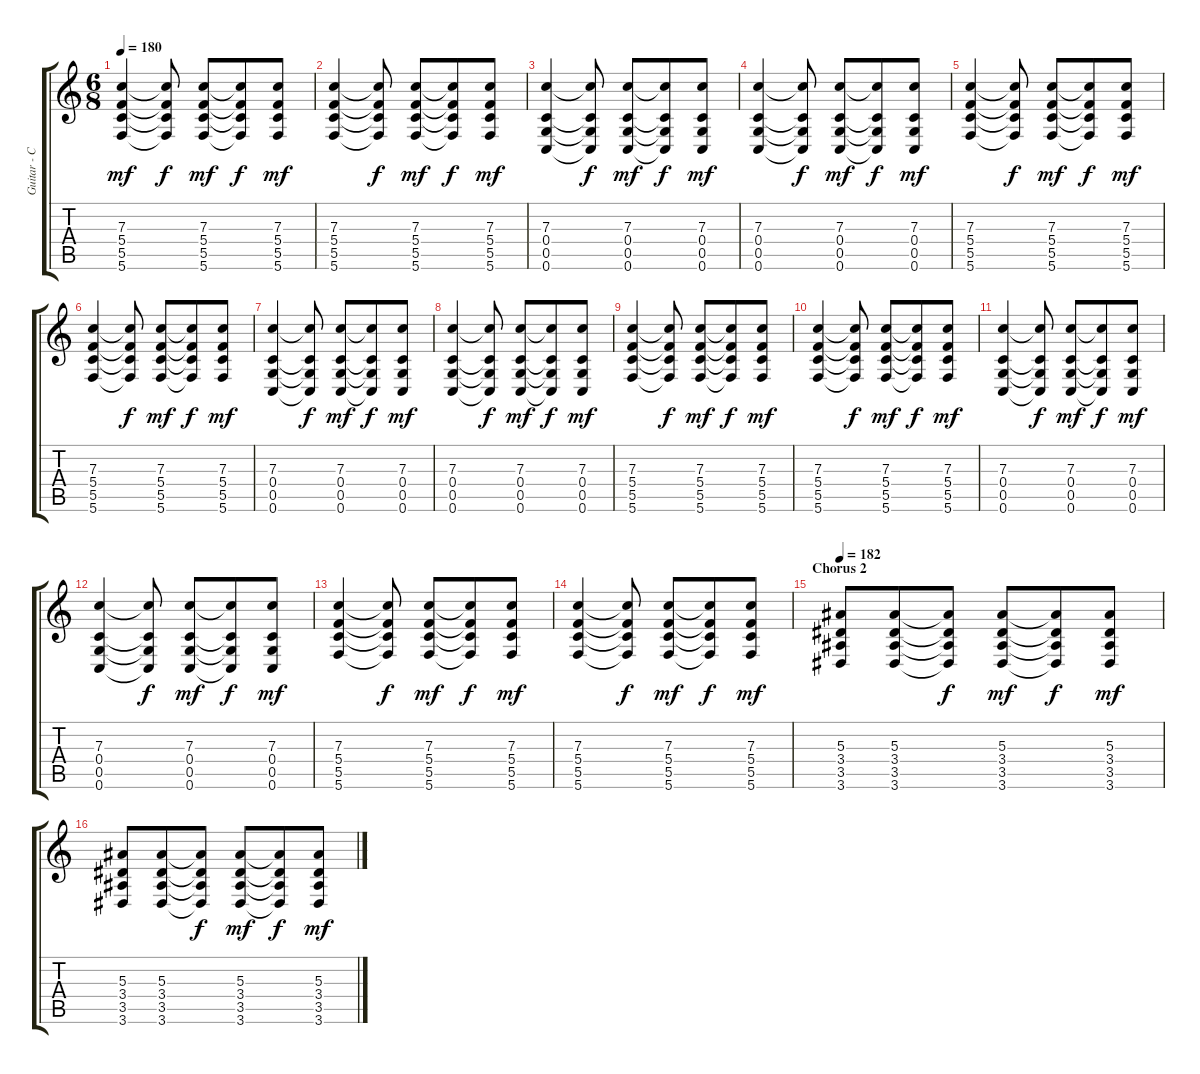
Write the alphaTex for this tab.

\track ("Guitar - Chino Moreno" "Guitar - C") {instrument overdrivenguitar}
\staff {score tabs}
\tuning (D4 A3 F3 C3 G2 C2) {hide}
\ts (6 8)
\tempo 180
\clef g2
\ks c
(7.3 5.4 5.5 5.6).4{dy mf} (7.3{t} 5.4{t} 5.5{t} 5.6{t}).8{dy f} (7.3 5.4 5.5 5.6).8{dy mf} (7.3{t} 5.4{t} 5.5{t} 5.6{t}).8{dy f} (7.3 5.4 5.5 5.6).8{dy mf} |
(7.3 5.4 5.5 5.6).4 (7.3{t} 5.4{t} 5.5{t} 5.6{t}).8{dy f} (7.3 5.4 5.5 5.6).8{dy mf} (7.3{t} 5.4{t} 5.5{t} 5.6{t}).8{dy f} (7.3 5.4 5.5 5.6).8{dy mf} |
(7.3 0.4 0.5 0.6).4 (7.3{t} 0.4{t} 0.5{t} 0.6{t}).8{dy f} (7.3 0.4 0.5 0.6).8{dy mf} (7.3{t} 0.4{t} 0.5{t} 0.6{t}).8{dy f} (7.3 0.4 0.5 0.6).8{dy mf} |
(7.3 0.4 0.5 0.6).4 (7.3{t} 0.4{t} 0.5{t} 0.6{t}).8{dy f} (7.3 0.4 0.5 0.6).8{dy mf} (7.3{t} 0.4{t} 0.5{t} 0.6{t}).8{dy f} (7.3 0.4 0.5 0.6).8{dy mf} |
(7.3 5.4 5.5 5.6).4 (7.3{t} 5.4{t} 5.5{t} 5.6{t}).8{dy f} (7.3 5.4 5.5 5.6).8{dy mf} (7.3{t} 5.4{t} 5.5{t} 5.6{t}).8{dy f} (7.3 5.4 5.5 5.6).8{dy mf} |
(7.3 5.4 5.5 5.6).4 (7.3{t} 5.4{t} 5.5{t} 5.6{t}).8{dy f} (7.3 5.4 5.5 5.6).8{dy mf} (7.3{t} 5.4{t} 5.5{t} 5.6{t}).8{dy f} (7.3 5.4 5.5 5.6).8{dy mf} |
(7.3 0.4 0.5 0.6).4 (7.3{t} 0.4{t} 0.5{t} 0.6{t}).8{dy f} (7.3 0.4 0.5 0.6).8{dy mf} (7.3{t} 0.4{t} 0.5{t} 0.6{t}).8{dy f} (7.3 0.4 0.5 0.6).8{dy mf} |
(7.3 0.4 0.5 0.6).4 (7.3{t} 0.4{t} 0.5{t} 0.6{t}).8{dy f} (7.3 0.4 0.5 0.6).8{dy mf} (7.3{t} 0.4{t} 0.5{t} 0.6{t}).8{dy f} (7.3 0.4 0.5 0.6).8{dy mf} |
(7.3 5.4 5.5 5.6).4 (7.3{t} 5.4{t} 5.5{t} 5.6{t}).8{dy f} (7.3 5.4 5.5 5.6).8{dy mf} (7.3{t} 5.4{t} 5.5{t} 5.6{t}).8{dy f} (7.3 5.4 5.5 5.6).8{dy mf} |
(7.3 5.4 5.5 5.6).4 (7.3{t} 5.4{t} 5.5{t} 5.6{t}).8{dy f} (7.3 5.4 5.5 5.6).8{dy mf} (7.3{t} 5.4{t} 5.5{t} 5.6{t}).8{dy f} (7.3 5.4 5.5 5.6).8{dy mf} |
(7.3 0.4 0.5 0.6).4 (7.3{t} 0.4{t} 0.5{t} 0.6{t}).8{dy f} (7.3 0.4 0.5 0.6).8{dy mf} (7.3{t} 0.4{t} 0.5{t} 0.6{t}).8{dy f} (7.3 0.4 0.5 0.6).8{dy mf} |
(7.3 0.4 0.5 0.6).4 (7.3{t} 0.4{t} 0.5{t} 0.6{t}).8{dy f} (7.3 0.4 0.5 0.6).8{dy mf} (7.3{t} 0.4{t} 0.5{t} 0.6{t}).8{dy f} (7.3 0.4 0.5 0.6).8{dy mf} |
(7.3 5.4 5.5 5.6).4 (7.3{t} 5.4{t} 5.5{t} 5.6{t}).8{dy f} (7.3 5.4 5.5 5.6).8{dy mf} (7.3{t} 5.4{t} 5.5{t} 5.6{t}).8{dy f} (7.3 5.4 5.5 5.6).8{dy mf} |
(7.3 5.4 5.5 5.6).4 (7.3{t} 5.4{t} 5.5{t} 5.6{t}).8{dy f} (7.3 5.4 5.5 5.6).8{dy mf} (7.3{t} 5.4{t} 5.5{t} 5.6{t}).8{dy f} (7.3 5.4 5.5 5.6).8{dy mf} |
\section ("" "Chorus 2")
\tempo 182
(5.3 3.4 3.5 3.6).8 (5.3 3.4 3.5 3.6).8 (5.3{t} 3.4{t} 3.5{t} 3.6{t}).8{dy f} (5.3 3.4 3.5 3.6).8{dy mf} (5.3{t} 3.4{t} 3.5{t} 3.6{t}).8{dy f} (5.3 3.4 3.5 3.6).8{dy mf} |
(5.3 3.4 3.5 3.6).8 (5.3 3.4 3.5 3.6).8 (5.3{t} 3.4{t} 3.5{t} 3.6{t}).8{dy f} (5.3 3.4 3.5 3.6).8{dy mf} (5.3{t} 3.4{t} 3.5{t} 3.6{t}).8{dy f} (5.3 3.4 3.5 3.6).8{dy mf}
